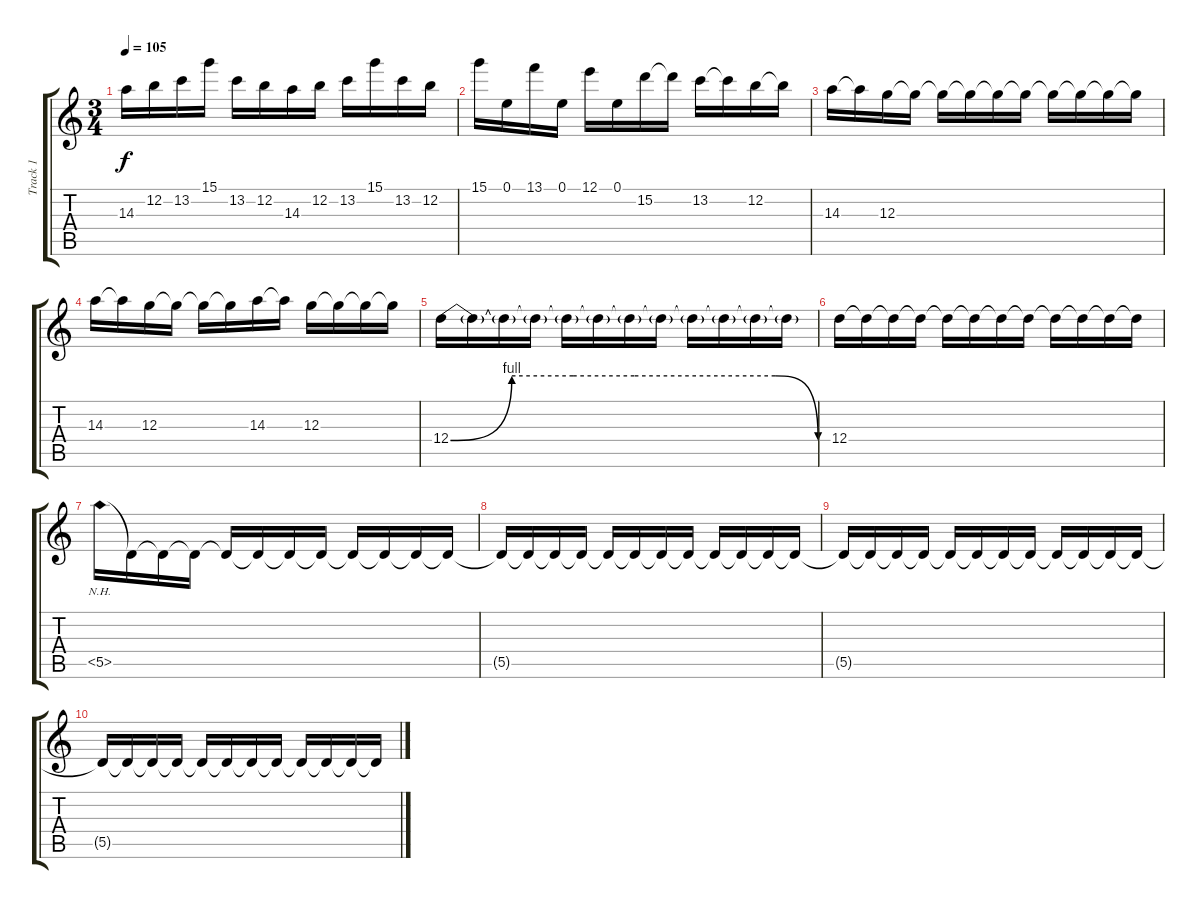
\track ("Track 1" "Track 1") {instrument distortionguitar}
\staff {score tabs}
\tuning (E4 B3 G3 D3 A2 E2) {hide}
\ts (3 4)
\tempo 105
\clef g2
\ks c
14.3.16{dy f} 12.2.16 13.2.16 15.1.16 13.2.16 12.2.16 14.3.16 12.2.16 13.2.16 15.1.16 13.2.16 12.2.16 |
15.1.16 0.1.16 13.1.16 0.1.16 12.1.16 0.1.16 15.2.16 15.2{t}.16 13.2.16 13.2{t}.16 12.2.16 12.2{t}.16 |
14.3.16 14.3{t}.16 12.3.16 12.3{t}.16 12.3{t}.16 12.3{t}.16 12.3{t}.16 12.3{t}.16 12.3{t}.16 12.3{t}.16 12.3{t}.16 12.3{t}.16 |
14.3.16 14.3{t}.16 12.3.16 12.3{t}.16 12.3{t}.16 12.3{t}.16 14.3.16 14.3{t}.16 12.3.16 12.3{t}.16 12.3{t}.16 12.3{t}.16 |
12.4{be (custom 0 0 10 4 20 4 30 4 53 4 60 0)}.16 12.4{t}.16 12.4{t}.16 12.4{t}.16 12.4{t}.16 12.4{t}.16 12.4{t}.16 12.4{t}.16 12.4{t}.16 12.4{t}.16 12.4{t}.16 12.4{t}.16 |
12.4.16 12.4{t}.16 12.4{t}.16 12.4{t}.16 12.4{t}.16 12.4{t}.16 12.4{t}.16 12.4{t}.16 12.4{t}.16 12.4{t}.16 12.4{t}.16 12.4{t}.16 |
5.5{nh}.16 5.5{t}.16 5.5{t}.16 5.5{t}.16 5.5{t}.16 5.5{t}.16 5.5{t}.16 5.5{t}.16 5.5{t}.16 5.5{t}.16 5.5{t}.16 5.5{t}.16 |
5.5{t}.16 5.5{t}.16 5.5{t}.16 5.5{t}.16 5.5{t}.16 5.5{t}.16 5.5{t}.16 5.5{t}.16 5.5{t}.16 5.5{t}.16 5.5{t}.16 5.5{t}.16 |
5.5{t}.16 5.5{t}.16 5.5{t}.16 5.5{t}.16 5.5{t}.16 5.5{t}.16 5.5{t}.16 5.5{t}.16 5.5{t}.16 5.5{t}.16 5.5{t}.16 5.5{t}.16 |
5.5{t}.16 5.5{t}.16 5.5{t}.16 5.5{t}.16 5.5{t}.16 5.5{t}.16 5.5{t}.16 5.5{t}.16 5.5{t}.16 5.5{t}.16 5.5{t}.16 5.5{t}.16
